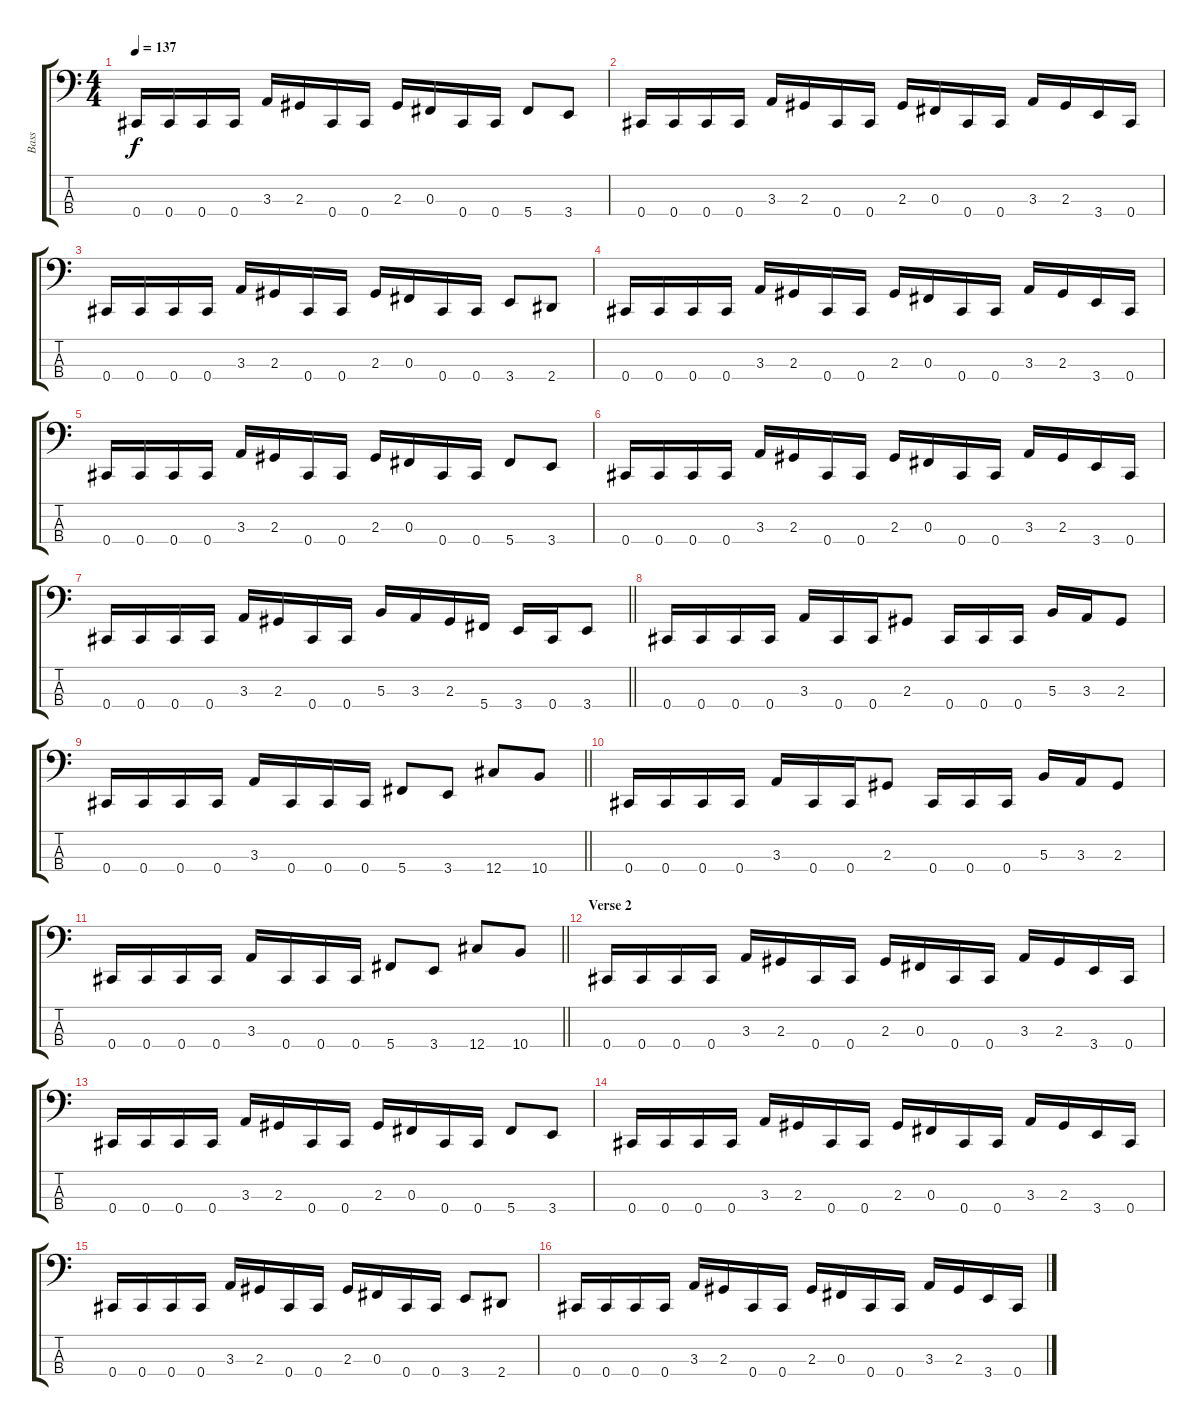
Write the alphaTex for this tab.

\track ("Bass" "Bass") {instrument electricbassfinger}
\staff {score tabs}
\tuning (E2 B1 Gb1 Db1) {hide}
\ts (4 4)
\tempo 137
\clef f4
\ks c
0.4.16{dy f} 0.4.16 0.4.16 0.4.16 3.3.16 2.3.16 0.4.16 0.4.16 2.3.16 0.3.16 0.4.16 0.4.16 5.4.8 3.4.8 |
0.4.16 0.4.16 0.4.16 0.4.16 3.3.16 2.3.16 0.4.16 0.4.16 2.3.16 0.3.16 0.4.16 0.4.16 3.3.16 2.3.16 3.4.16 0.4.16 |
0.4.16 0.4.16 0.4.16 0.4.16 3.3.16 2.3.16 0.4.16 0.4.16 2.3.16 0.3.16 0.4.16 0.4.16 3.4.8 2.4.8 |
0.4.16 0.4.16 0.4.16 0.4.16 3.3.16 2.3.16 0.4.16 0.4.16 2.3.16 0.3.16 0.4.16 0.4.16 3.3.16 2.3.16 3.4.16 0.4.16 |
0.4.16 0.4.16 0.4.16 0.4.16 3.3.16 2.3.16 0.4.16 0.4.16 2.3.16 0.3.16 0.4.16 0.4.16 5.4.8 3.4.8 |
0.4.16 0.4.16 0.4.16 0.4.16 3.3.16 2.3.16 0.4.16 0.4.16 2.3.16 0.3.16 0.4.16 0.4.16 3.3.16 2.3.16 3.4.16 0.4.16 |
\barLineRight lightlight
0.4.16 0.4.16 0.4.16 0.4.16 3.3.16 2.3.16 0.4.16 0.4.16 5.3.16 3.3.16 2.3.16 5.4.16 3.4.16 0.4.16 3.4.8 |
0.4.16 0.4.16 0.4.16 0.4.16 3.3.16 0.4.16 0.4.16 2.3.8 0.4.16 0.4.16 0.4.16 5.3.16 3.3.16 2.3.8 |
\barLineRight lightlight
0.4.16 0.4.16 0.4.16 0.4.16 3.3.16 0.4.16 0.4.16 0.4.16 5.4.8 3.4.8 12.4.8 10.4.8 |
0.4.16 0.4.16 0.4.16 0.4.16 3.3.16 0.4.16 0.4.16 2.3.8 0.4.16 0.4.16 0.4.16 5.3.16 3.3.16 2.3.8 |
\barLineRight lightlight
0.4.16 0.4.16 0.4.16 0.4.16 3.3.16 0.4.16 0.4.16 0.4.16 5.4.8 3.4.8 12.4.8 10.4.8 |
\section ("" "Verse 2")
0.4.16 0.4.16 0.4.16 0.4.16 3.3.16 2.3.16 0.4.16 0.4.16 2.3.16 0.3.16 0.4.16 0.4.16 3.3.16 2.3.16 3.4.16 0.4.16 |
0.4.16 0.4.16 0.4.16 0.4.16 3.3.16 2.3.16 0.4.16 0.4.16 2.3.16 0.3.16 0.4.16 0.4.16 5.4.8 3.4.8 |
0.4.16 0.4.16 0.4.16 0.4.16 3.3.16 2.3.16 0.4.16 0.4.16 2.3.16 0.3.16 0.4.16 0.4.16 3.3.16 2.3.16 3.4.16 0.4.16 |
0.4.16 0.4.16 0.4.16 0.4.16 3.3.16 2.3.16 0.4.16 0.4.16 2.3.16 0.3.16 0.4.16 0.4.16 3.4.8 2.4.8 |
0.4.16 0.4.16 0.4.16 0.4.16 3.3.16 2.3.16 0.4.16 0.4.16 2.3.16 0.3.16 0.4.16 0.4.16 3.3.16 2.3.16 3.4.16 0.4.16
